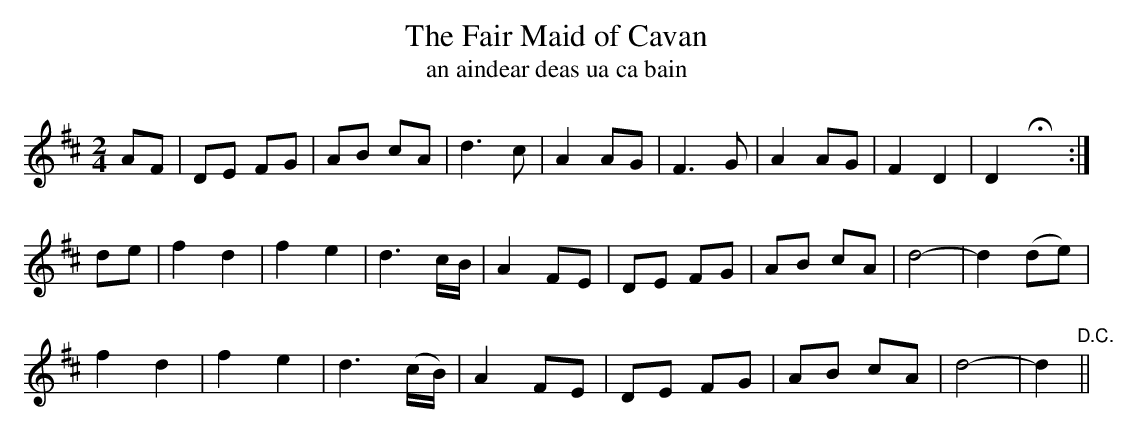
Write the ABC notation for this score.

X:1
T:The Fair Maid of Cavan
T:an aindear deas ua ca bain
M:2/4
L:1/8
K:D
AF|">"DE FG|">"AB cA|">"d3 c|A2 AG|F3G|A2 AG|F2 D2|D2 HX:|
de|">"f2 d2|">"f2 e2|">"d3 c/B/|A2 FE|">"DE FG|">"AB cA|d4-|d2 (de)|
">"f2 d2|">"f2 e2|d3 (c/B/)|A2 FE|">"DE FG|">"AB cA|d4-|d2 "D.C."||
